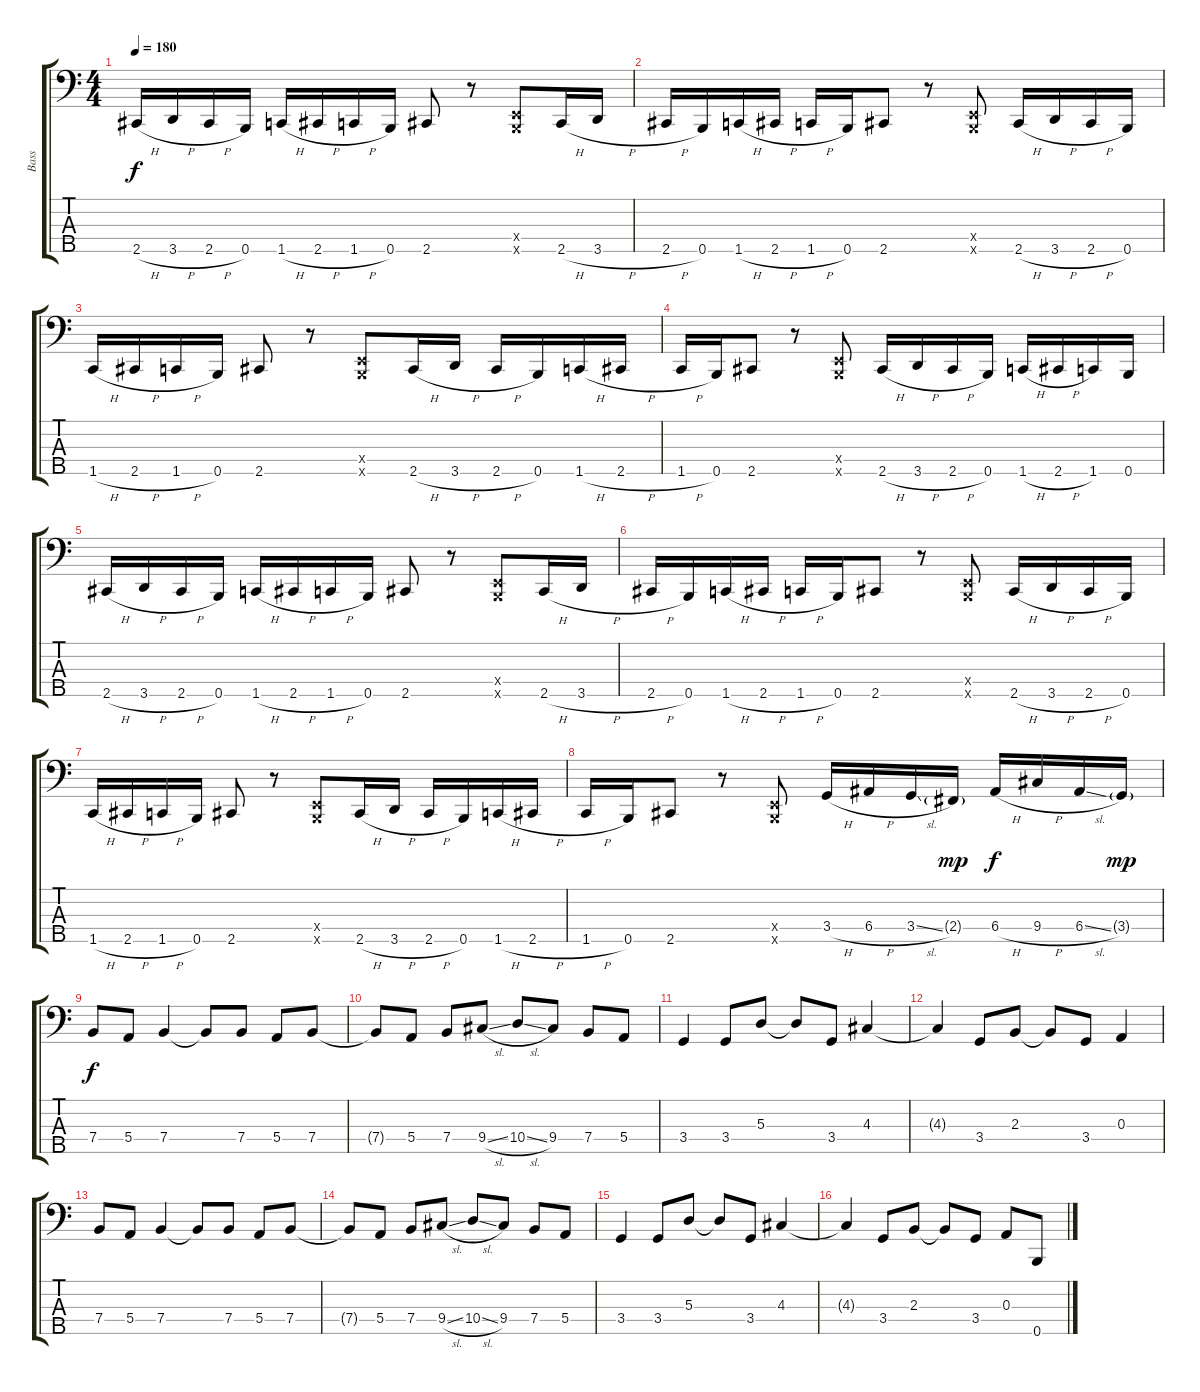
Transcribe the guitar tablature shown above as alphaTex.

\track ("Bass" "Bass") {instrument electricbasspick}
\staff {score tabs}
\tuning (G2 D2 A1 E1 B0) {hide}
\ts (4 4)
\tempo 180
\clef f4
\ks c
2.5{h}.16{dy f} 3.5{h}.16 2.5{h}.16 0.5.16 1.5{h}.16 2.5{h}.16 1.5{h}.16 0.5.16 2.5.8 r.8 (0.4{x} 0.5{x}).8 2.5{h}.16 3.5{h}.16 |
2.5{h}.16 0.5.16 1.5{h}.16 2.5{h}.16 1.5{h}.16 0.5.16 2.5.8 r.8 (0.4{x} 0.5{x}).8 2.5{h}.16 3.5{h}.16 2.5{h}.16 0.5.16 |
1.5{h}.16 2.5{h}.16 1.5{h}.16 0.5.16 2.5.8 r.8 (0.4{x} 0.5{x}).8 2.5{h}.16 3.5{h}.16 2.5{h}.16 0.5.16 1.5{h}.16 2.5{h}.16 |
1.5{h}.16 0.5.16 2.5.8 r.8 (0.4{x} 0.5{x}).8 2.5{h}.16 3.5{h}.16 2.5{h}.16 0.5.16 1.5{h}.16 2.5{h}.16 1.5.16 0.5.16 |
2.5{h}.16 3.5{h}.16 2.5{h}.16 0.5.16 1.5{h}.16 2.5{h}.16 1.5{h}.16 0.5.16 2.5.8 r.8 (0.4{x} 0.5{x}).8 2.5{h}.16 3.5{h}.16 |
2.5{h}.16 0.5.16 1.5{h}.16 2.5{h}.16 1.5{h}.16 0.5.16 2.5.8 r.8 (0.4{x} 0.5{x}).8 2.5{h}.16 3.5{h}.16 2.5{h}.16 0.5.16 |
1.5{h}.16 2.5{h}.16 1.5{h}.16 0.5.16 2.5.8 r.8 (0.4{x} 0.5{x}).8 2.5{h}.16 3.5{h}.16 2.5{h}.16 0.5.16 1.5{h}.16 2.5{h}.16 |
1.5{h}.16 0.5.16 2.5.8 r.8 (0.4{x} 0.5{x}).8 3.4{h}.16 6.4{h}.16 3.4{sl}.16 2.4{g}.16{dy mp} 6.4{h}.16{dy f} 9.4{h}.16 6.4{sl}.16 3.4{g}.16{dy mp} |
7.4.8{dy f} 5.4.8 7.4.4 7.4{t}.8 7.4.8 5.4.8 7.4.8 |
7.4{t}.8 5.4.8 7.4.8 9.4{sl}.8 10.4{sl}.8 9.4.8 7.4.8 5.4.8 |
3.4.4 3.4.8 5.3.8 5.3{t}.8 3.4.8 4.3.4 |
4.3{t}.4 3.4.8 2.3.8 2.3{t}.8 3.4.8 0.3.4 |
7.4.8 5.4.8 7.4.4 7.4{t}.8 7.4.8 5.4.8 7.4.8 |
7.4{t}.8 5.4.8 7.4.8 9.4{sl}.8 10.4{sl}.8 9.4.8 7.4.8 5.4.8 |
3.4.4 3.4.8 5.3.8 5.3{t}.8 3.4.8 4.3.4 |
4.3{t}.4 3.4.8 2.3.8 2.3{t}.8 3.4.8 0.3.8 0.5.8
